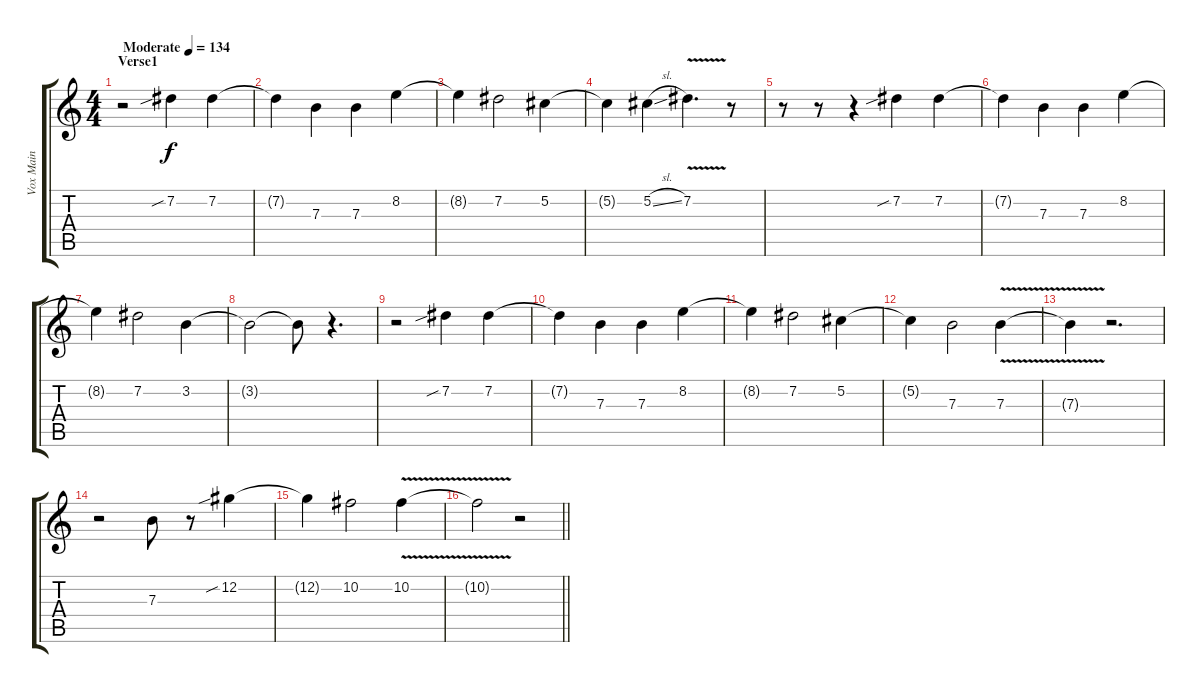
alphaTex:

\track ("Vox Main" "Vox Main") {instrument electricbasspick}
\staff {score tabs}
\tuning (Db4 Ab3 E3 B2 Gb2 B1) {hide}
\ts (4 4)
\section ("" "Verse1")
\tempo (134 "Moderate")
\clef g2
\ks c
r.2{dy f instrument electricbasspick} 7.2{sib}.4 7.2.4 |
7.2{t}.4 7.3.4 7.3.4 8.2.4 |
8.2{t}.4 7.2.2 5.2.4 |
5.2{t}.4 5.2{sl}.4 7.2{v}.4{d} r.8 |
r.8 r.8 r.4 7.2{sib}.4 7.2.4 |
7.2{t}.4 7.3.4 7.3.4 8.2.4 |
8.2{t}.4 7.2.2 3.2.4 |
3.2{t}.2 3.2{t}.8 r.4{d} |
r.2 7.2{sib}.4 7.2.4 |
7.2{t}.4 7.3.4 7.3.4 8.2.4 |
8.2{t}.4 7.2.2 5.2.4 |
5.2{t}.4 7.3.2 7.3{v}.4 |
7.3{v t}.4 r.2{d} |
r.2 7.3.8 r.8 12.2{sib}.4 |
12.2{t}.4 10.2.2 10.2{v}.4 |
\barLineRight lightlight
10.2{v t}.2 r.2
